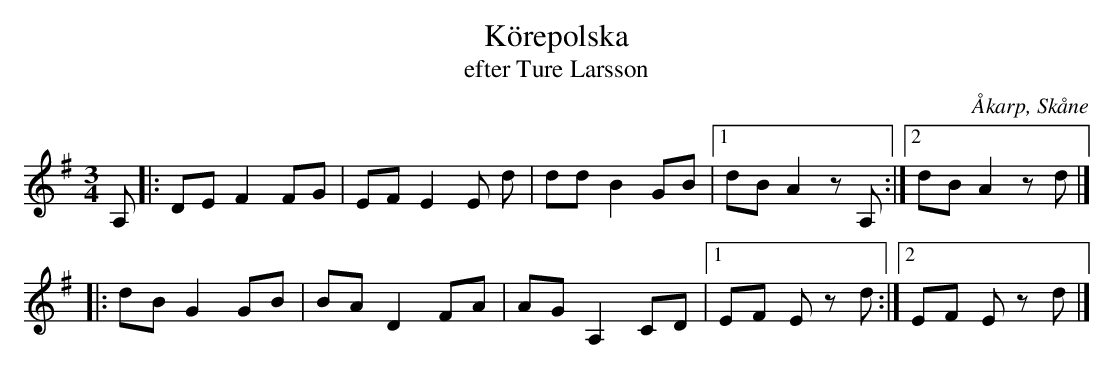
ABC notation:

X:1
T:Körepolska
T:efter Ture Larsson
O:Åkarp, Skåne
M:3/4
L:1/8
K:Em
A, |: DE F2 FG | EF E2 E d | dd B2 GB |1 dB A2 zA, :|2 dB A2 zd |]
|: dB G2 GB | BA D2 FA | AG A,2 CD |1 EF E zd :|2 EF E zd |]
